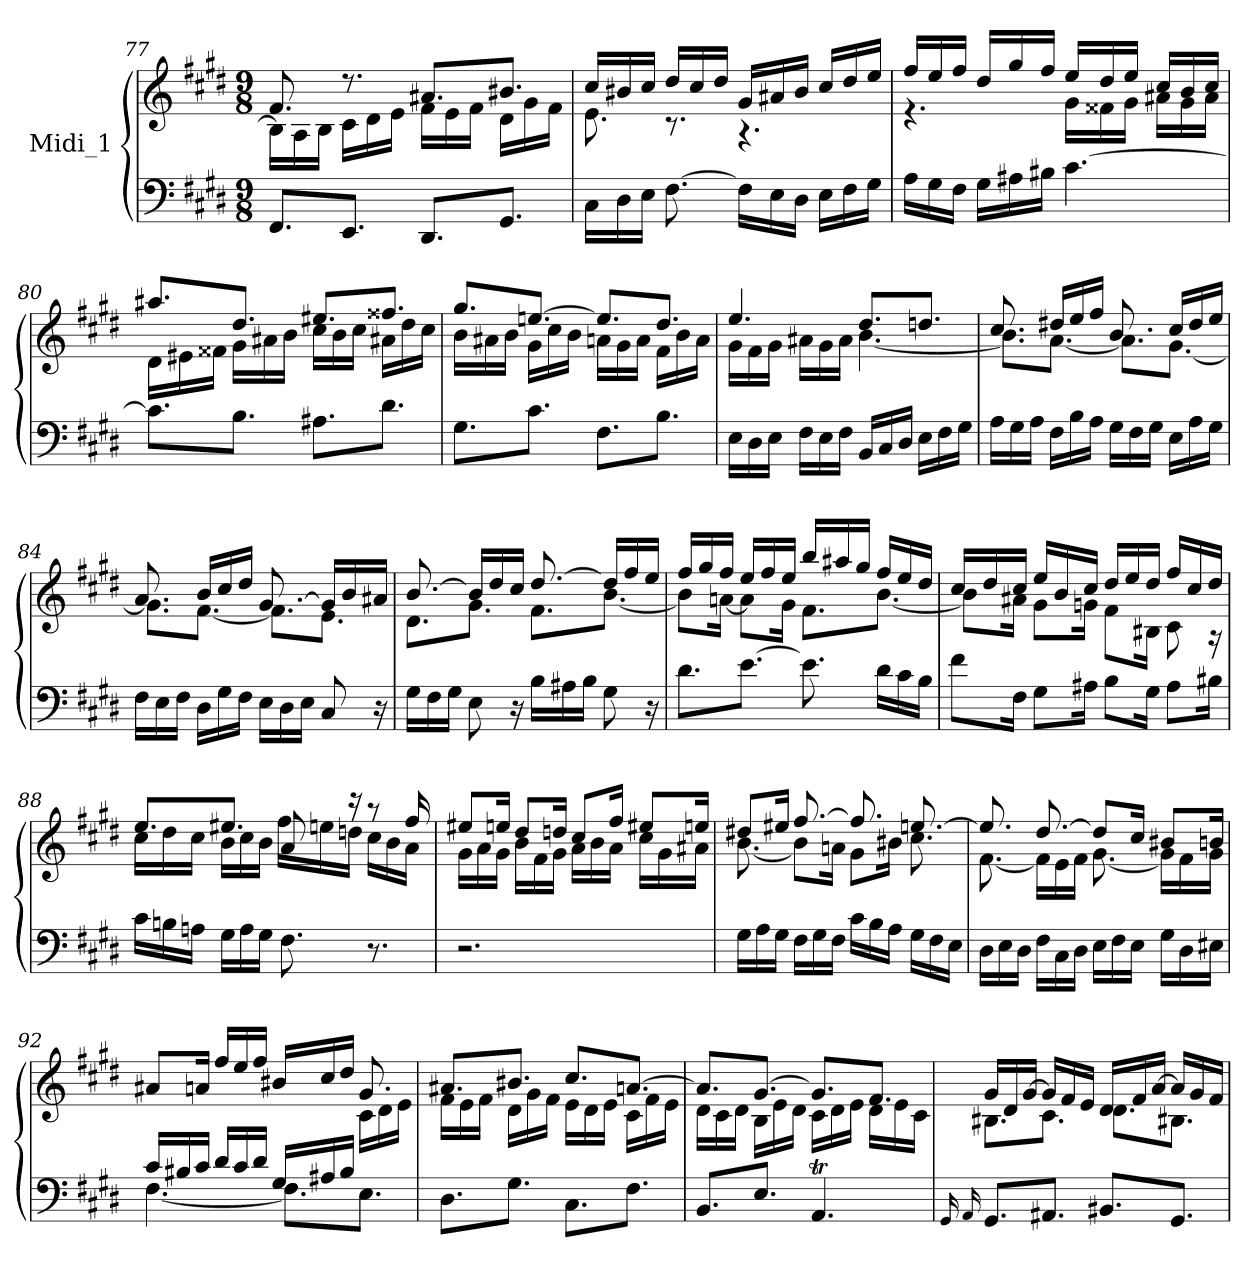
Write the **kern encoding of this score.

**kern	**kern
*part1	*part1
*staff2	*staff1
*I"Midi_1	*
*clefF4	*clefG2
*k[f#c#g#d#]	*k[f#c#g#d#]
*E:	*E:
*M9/8	*M9/8
=77	=77
*	*^
8.FF#L	8.f#/	16B\LL]
.	.	16A\
.	.	16B\JJ
8.EEJ	8.r	16c#\LL
.	.	16d#\
.	.	16e\JJ
8.DD#L	8.a#X/L	16f#\LL
.	.	16e\
.	.	16f#\JJ
8.GG#J	8.b#X/J	16d#LL
.	.	16g#\
.	.	16f#\JJ
!!LO:LB:g=z	!!
=78	=78	=78
16C#LL	16cc#/LL	8.e\
16D#	16b#X/	.
16EJJ	16cc#/JJ	.
[8.F#	16dd#LL	8.r
.	16cc#	.
.	16dd#JJ	.
16F#LL]	16g#LL	4.r
16E	16a#X/	.
16D#JJ	16b#/JJ	.
16ELL	16cc#/LL	.
16F#	16dd#/	.
16G#JJ	16ee/JJ	.
=79	=79	=79
16ALL	16ff#LL	4.r
16G#	16ee/	.
16F#JJ	16ff#/JJ	.
16G#LL	16dd#/LL	.
16A#X	16gg#/	.
16B#XJJ	16ff#/JJ	.
[4.c#	16ee/LL	16g#\LL
.	16dd#/	16f##X\
.	16ee/JJ	16g#\JJ
.	16cc#/LL	16a#X\LL
.	16b/	16g#\
.	16cc#/JJ	16a#\JJ
=80	=80	=80
8.c#L]	8.aa#X/L	16d#\LL
.	.	16e#X\
.	.	16f##X\JJ
8.BJ	8.dd#/J	16g#LL
.	.	16a#X\
.	.	16b\JJ
8.A#XL	8.ee#XL	16cc#LL
.	.	16b\
.	.	16cc#\JJ
8.d#J	8.ff##X/J	16a#XLL
.	.	16dd#\
.	.	16cc#\JJ
!!LO:LB:g=z	!!
=81	=81	=81
8.G#L	8.gg#/L	16b\LL
.	.	16a#X\
.	.	16b\JJ
8.c#J	[8.een/J	16g#\LL
.	.	16cc#\
.	.	16b\JJ
8.F#L	8.eeL]	16anLL
.	.	16g#\
.	.	16a\JJ
8.BJ	8.dd#/J	16f#LL
.	.	16b\
.	.	16a\JJ
=82	=82	=82
16ELL	4.ee/	16g#\LL
16D#	.	16f#\
16EJJ	.	16g#\JJ
16F#LL	.	16a#XLL
16E	.	16g#\
16F#JJ	.	16a#\JJ
16BBLL	8.dd#L	[4.b\
16C#	.	.
16D#JJ	.	.
16ELL	8.ddn/J	.
16F#	.	.
16G#JJ	.	.
=83	=83	=83
16ALL	8.cc#/	8.b\L]
16G#	.	.
16AJJ	.	.
16F#LL	16dd#X/LL	[8.a\J
16B	16ee/	.
16AJJ	16ff#/JJ	.
16G#LL	8.b/	8.a\L]
16F#	.	.
16G#JJ	.	.
16ELL	16cc#LL	[8.g#\J
16A	16dd#/	.
16G#JJ	16ee/JJ	.
!!LO:LB:g=z	!!
=84	=84	=84
16F#LL	8.a/	8.g#L]
16E	.	.
16F#JJ	.	.
16D#LL	16bLL	[8.f#\J
16G#	16cc#/	.
16F#JJ	16dd#/JJ	.
16ELL	[8.g#/	8.f#\L]
16D#	.	.
16EJJ	.	.
8C#	16g#LL]	8.e\J
.	16b/	.
16r	16a#X/JJ	.
=85	=85	=85
16G#LL	[8.b/	8.d#L
16F#	.	.
16G#JJ	.	.
8E	16bLL]	8.g#\J
.	16dd#/	.
16r	16cc#/JJ	.
16BLL	[8.dd#/	8.f#L
16A#X	.	.
16BJJ	.	.
8G#	16dd#LL]	[8.b\J
.	16ff#/	.
16r	16ee/JJ	.
=86	=86	=86
8.d#L	16ff#/LL	8b\L]
.	16gg#/	.
.	16ff#/JJ	[16an\J
[8.eJ	16eeLL	8a\L]
.	16ff#/	.
.	16ee/JJ	16g#\J
8.e]	16bb/LL	8.f#\L
.	16aa#X/	.
.	16gg#/JJ	.
16d#LL	16ff#LL	[8.b\J
16c#	16ee/	.
16BJJ	16dd#/JJ	.
!!LO:LB:g=z	!!
=87	=87	=87
8f#L	16cc#/LL	8b\L]
.	16dd#/	.
16F#J	16cc#/JJ	16a#X\J
8G#L	16ee/LL	8g#L
.	16b/	.
16A#XJ	16cc#/JJ	16gn\J
8BL	16dd#LL	8f#\L
.	16ee/	.
16G#J	16dd#/JJ	16B#X\J
8A#L	16ff#LL	8c#\
.	16cc#/	.
16B#XJ	16dd#/JJ	16r
=88	=88	=88
16c#LL	8.ee/L	16cc#\LL
16Bn	.	16dd#\
16AnJJ	.	16cc#\JJ
16G#LL	8.ee#X/J	16b\LL
16A	.	16cc#\
16G#JJ	.	16b\JJ
8.F#	8a/	16ff#LL
.	.	16een
.	16r	16ddnJJ
8.r	8r	16cc#\LL
.	.	16b\
.	16ff#/	16a\JJ
=89	=89	=89
2.r	8ee#X/L	16g#LL
.	.	16a
.	16een/J	16g#JJ
.	8dd#L	16b\LL
.	.	16f#\
.	16ddnJ	16g#\JJ
.	8cc#/L	16a\LL
.	.	16b\
.	16ff#/J	16a\JJ
.	8ee#XL	16cc#LL
.	.	16g#
.	16eenJ	16a#XJJ
!!LO:LB:g=z	!!
=90	=90	=90
*^	*	*
2.ryy	16G#\LL	8dd#XL	[8.b\
.	16A\	.	.
.	16G#\JJ	16ee#X/J	.
.	16F#\LL	[8.ff#/	8b\L]
.	16G#\	.	.
.	16F#\JJ	.	16an\J
.	16c#\LL	8.ff#/]	8g#\L
.	16B\	.	.
.	16A\JJ	.	16b#X\J
.	16G#\LL	[8.een/	8.cc#\
.	16F#\	.	.
.	16E\JJ	.	.
=91	=91	=91	=91
2.ryy	16D#LL	8.ee/]	[8.f#\
.	16E\	.	.
.	16D#\JJ	.	.
.	16F#\LL	[8.dd#/	16f#LL]
.	16C#\	.	16e\
.	16D#\JJ	.	16f#\JJ
.	16E\LL	8dd#L]	[8.g#\
.	16F#\	.	.
.	16E\JJ	16cc#/J	.
.	16G#LL	8b#XL	16g#\LL]
.	16D#\	.	16f#\
.	16E#X\JJ	16bn/J	16g#\JJ
=92	=92	=92	=92
16c#LL	[4.F#\	8a#X/L	8.ryy
16B#X/	.	.	.
16c#/JJ	.	16an/J	.
16d#/LL	.	16ff#LL	8.ryy
16c#/	.	16ee/	.
16d#/JJ	.	16ff#/JJ	.
16G#LL	8.F#\L]	16b#X/LL	8.ryy
16A#X/	.	16cc#/	.
16B#/JJ	.	16dd#/JJ	.
8.ryy	8.E\J	8.g#/	16c#\LL
.	.	.	16d#\
.	.	.	16e\JJ
*v	*v	*	*
!!LO:LB:g=z	!!
=93	=93	=93
8.D#L	8.a#X/L	16f#LL
.	.	16e
.	.	16f#JJ
8.G#J	8.b#X/J	16d#\LL
.	.	16g#\
.	.	16f#\JJ
8.C#L	8.cc#/L	16e\LL
.	.	16d#\
.	.	16e\JJ
8.F#J	[8.an/J	16c#\LL
.	.	16f#\
.	.	16e\JJ
=94	=94	=94
8.BBL	8.a/L]	16d#LL
.	.	16c#
.	.	16d#JJ
8.EJ	[8.g#/J	16B\LL
.	.	16e\
.	.	16d#\JJ
4.AAT/	8.g#L]	16c#\LL
.	.	16d#\
.	.	16e\JJ
.	8.f#J	16d#\LL
.	.	16e\
.	.	16c#\JJ
=95	=95	=95
16qqGG#LL	.	.
16qqAA	.	.
8.GG#/	16g#LL	8.B#XL
.	16d#	.
.	[16g#JJ	.
8.AA#X/J	16g#LL]	8.c#J
.	16f#	.
.	16eJJ	.
8.BB#X/L	16d#LL	8.d#L
.	16f#	.
.	[16aJJ	.
8.GG#/J	16a/LL]	8.B#XJ
.	16g#/	.
.	16f#/JJ	.
*	*v	*v
=	=
*-	*-
